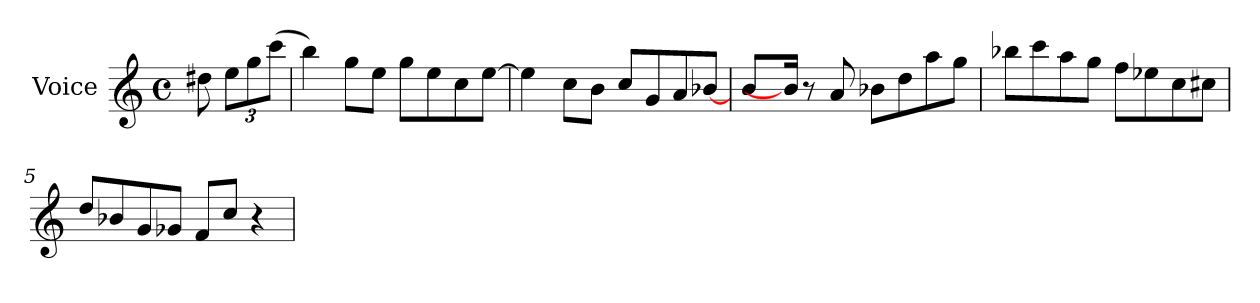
**kern
*part1
*staff1
*I"Voice
*I'Voice
*clefG2
*M4/4
*met(c)
=
8dd#X\
12ee\L
12gg\
(>12ccc\J
=1
4bb\)
8gg\L
8ee\J
8gg\L
8ee\
8cc\
[>8ee\J
=2
4ee\]
8cc\L
8b\J
8cc/L
8g/
8a/
[8b-X/J
=3
4b\
16b-/J]
8r
8a/
8b-X\L
8dd\
8aa\
8gg\J
=4
8bb-X\L
8ccc\
8aa\
8gg\J
8ff\L
8ee-X\
8cc\
8cc#X\J
=5
8dd/L
8b-X/
8g/
8g-X/J
8f/L
8cc/J
4r
=
*-
